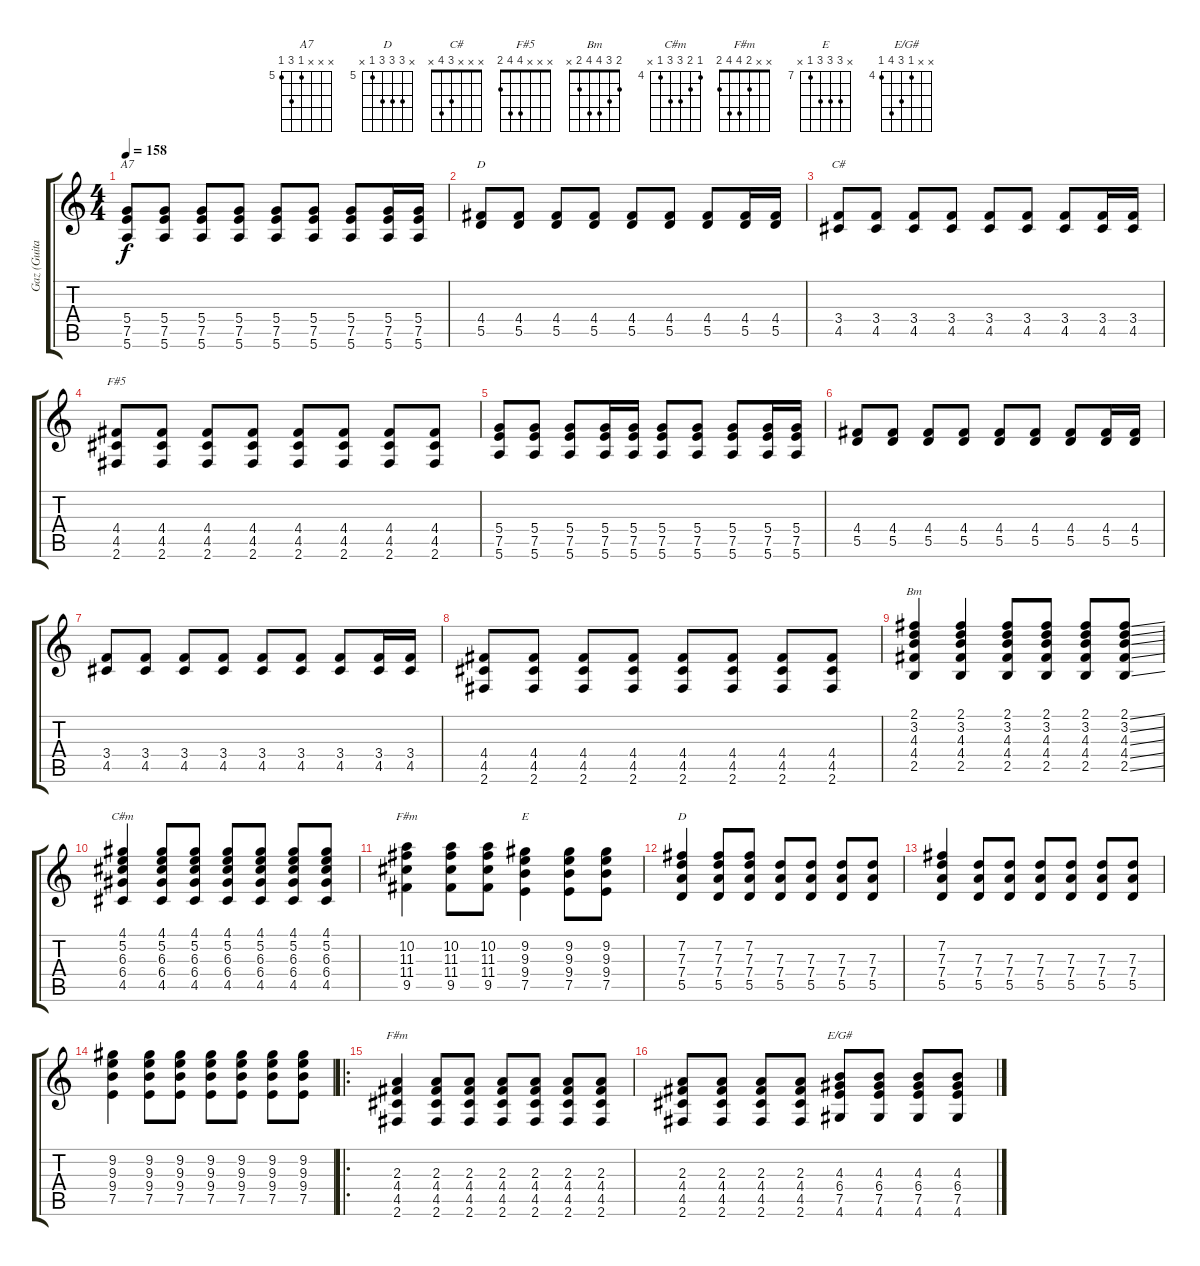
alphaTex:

\track ("Gaz (Guitar)" "Gaz (Guita") {instrument distortionguitar}
\staff {score tabs}
\tuning (E4 B3 G3 D3 A2 E2) {hide}
\chord ("A7" x x x 5 7 5) {firstfret 5}
\chord ("D" x x x 4 5 x)
\chord ("C#" x x x 3 4 x)
\chord ("F#5" x x x 4 4 2)
\chord ("Bm" 2 3 4 4 2 x)
\chord ("C#m" 4 5 6 6 4 x) {firstfret 4}
\chord ("F#m" x 10 11 11 9 x) {firstfret 9}
\chord ("E" x 9 9 9 7 x) {firstfret 7}
\chord ("D" x 7 7 7 5 x) {firstfret 5}
\chord ("F#m" x x 2 4 4 2)
\chord ("E/G#" x x 4 6 7 4) {firstfret 4}
\ts (4 4)
\tempo 158
\clef g2
\ks c
(5.4 7.5 5.6).8{ch "A7" dy f} (5.4 7.5 5.6).8 (5.4 7.5 5.6).8 (5.4 7.5 5.6).8 (5.4 7.5 5.6).8 (5.4 7.5 5.6).8 (5.4 7.5 5.6).8 (5.4 7.5 5.6).16 (5.4 7.5 5.6).16 |
(4.4 5.5).8{ch "D"} (4.4 5.5).8 (4.4 5.5).8 (4.4 5.5).8 (4.4 5.5).8 (4.4 5.5).8 (4.4 5.5).8 (4.4 5.5).16 (4.4 5.5).16 |
(3.4 4.5).8{ch "C#"} (3.4 4.5).8 (3.4 4.5).8 (3.4 4.5).8 (3.4 4.5).8 (3.4 4.5).8 (3.4 4.5).8 (3.4 4.5).16 (3.4 4.5).16 |
(4.4 4.5 2.6).8{ch "F#5"} (4.4 4.5 2.6).8 (4.4 4.5 2.6).8 (4.4 4.5 2.6).8 (4.4 4.5 2.6).8 (4.4 4.5 2.6).8 (4.4 4.5 2.6).8 (4.4 4.5 2.6).8 |
(5.4 7.5 5.6).8 (5.4 7.5 5.6).8 (5.4 7.5 5.6).8 (5.4 7.5 5.6).16 (5.4 7.5 5.6).16 (5.4 7.5 5.6).8 (5.4 7.5 5.6).8 (5.4 7.5 5.6).8 (5.4 7.5 5.6).16 (5.4 7.5 5.6).16 |
(4.4 5.5).8 (4.4 5.5).8 (4.4 5.5).8 (4.4 5.5).8 (4.4 5.5).8 (4.4 5.5).8 (4.4 5.5).8 (4.4 5.5).16 (4.4 5.5).16 |
(3.4 4.5).8 (3.4 4.5).8 (3.4 4.5).8 (3.4 4.5).8 (3.4 4.5).8 (3.4 4.5).8 (3.4 4.5).8 (3.4 4.5).16 (3.4 4.5).16 |
(4.4 4.5 2.6).8 (4.4 4.5 2.6).8 (4.4 4.5 2.6).8 (4.4 4.5 2.6).8 (4.4 4.5 2.6).8 (4.4 4.5 2.6).8 (4.4 4.5 2.6).8 (4.4 4.5 2.6).8 |
(2.1 3.2 4.3 4.4 2.5).4{ch "Bm"} (2.1 3.2 4.3 4.4 2.5).4 (2.1 3.2 4.3 4.4 2.5).8 (2.1 3.2 4.3 4.4 2.5).8 (2.1 3.2 4.3 4.4 2.5).8 (2.1{ss} 3.2{ss} 4.3{ss} 4.4{ss} 2.5{ss}).8 |
(4.1 5.2 6.3 6.4 4.5).4{ch "C#m"} (4.1 5.2 6.3 6.4 4.5).8 (4.1 5.2 6.3 6.4 4.5).8 (4.1 5.2 6.3 6.4 4.5).8 (4.1 5.2 6.3 6.4 4.5).8 (4.1 5.2 6.3 6.4 4.5).8 (4.1 5.2 6.3 6.4 4.5).8 |
(10.2 11.3 11.4 9.5).4{ch "F#m"} (10.2 11.3 11.4 9.5).8 (10.2 11.3 11.4 9.5).8 (9.2 9.3 9.4 7.5).4{ch "E"} (9.2 9.3 9.4 7.5).8 (9.2 9.3 9.4 7.5).8 |
(7.2 7.3 7.4 5.5).4{ch "D"} (7.2 7.3 7.4 5.5).8 (7.2 7.3 7.4 5.5).8 (7.3 7.4 5.5).8 (7.3 7.4 5.5).8 (7.3 7.4 5.5).8 (7.3 7.4 5.5).8 |
(7.2 7.3 7.4 5.5).4 (7.3 7.4 5.5).8 (7.3 7.4 5.5).8 (7.3 7.4 5.5).8 (7.3 7.4 5.5).8 (7.3 7.4 5.5).8 (7.3 7.4 5.5).8 |
(9.2 9.3 9.4 7.5).4 (9.2 9.3 9.4 7.5).8 (9.2 9.3 9.4 7.5).8 (9.2 9.3 9.4 7.5).8 (9.2 9.3 9.4 7.5).8 (9.2 9.3 9.4 7.5).8 (9.2 9.3 9.4 7.5).8 |
\ro
(2.3 4.4 4.5 2.6).4{ch "F#m"} (2.3 4.4 4.5 2.6).8 (2.3 4.4 4.5 2.6).8 (2.3 4.4 4.5 2.6).8 (2.3 4.4 4.5 2.6).8 (2.3 4.4 4.5 2.6).8 (2.3 4.4 4.5 2.6).8 |
(2.3 4.4 4.5 2.6).8 (2.3 4.4 4.5 2.6).8 (2.3 4.4 4.5 2.6).8 (2.3 4.4 4.5 2.6).8 (4.3 6.4 7.5 4.6).8{ch "E/G#"} (4.3 6.4 7.5 4.6).8 (4.3 6.4 7.5 4.6).8 (4.3 6.4 7.5 4.6).8
